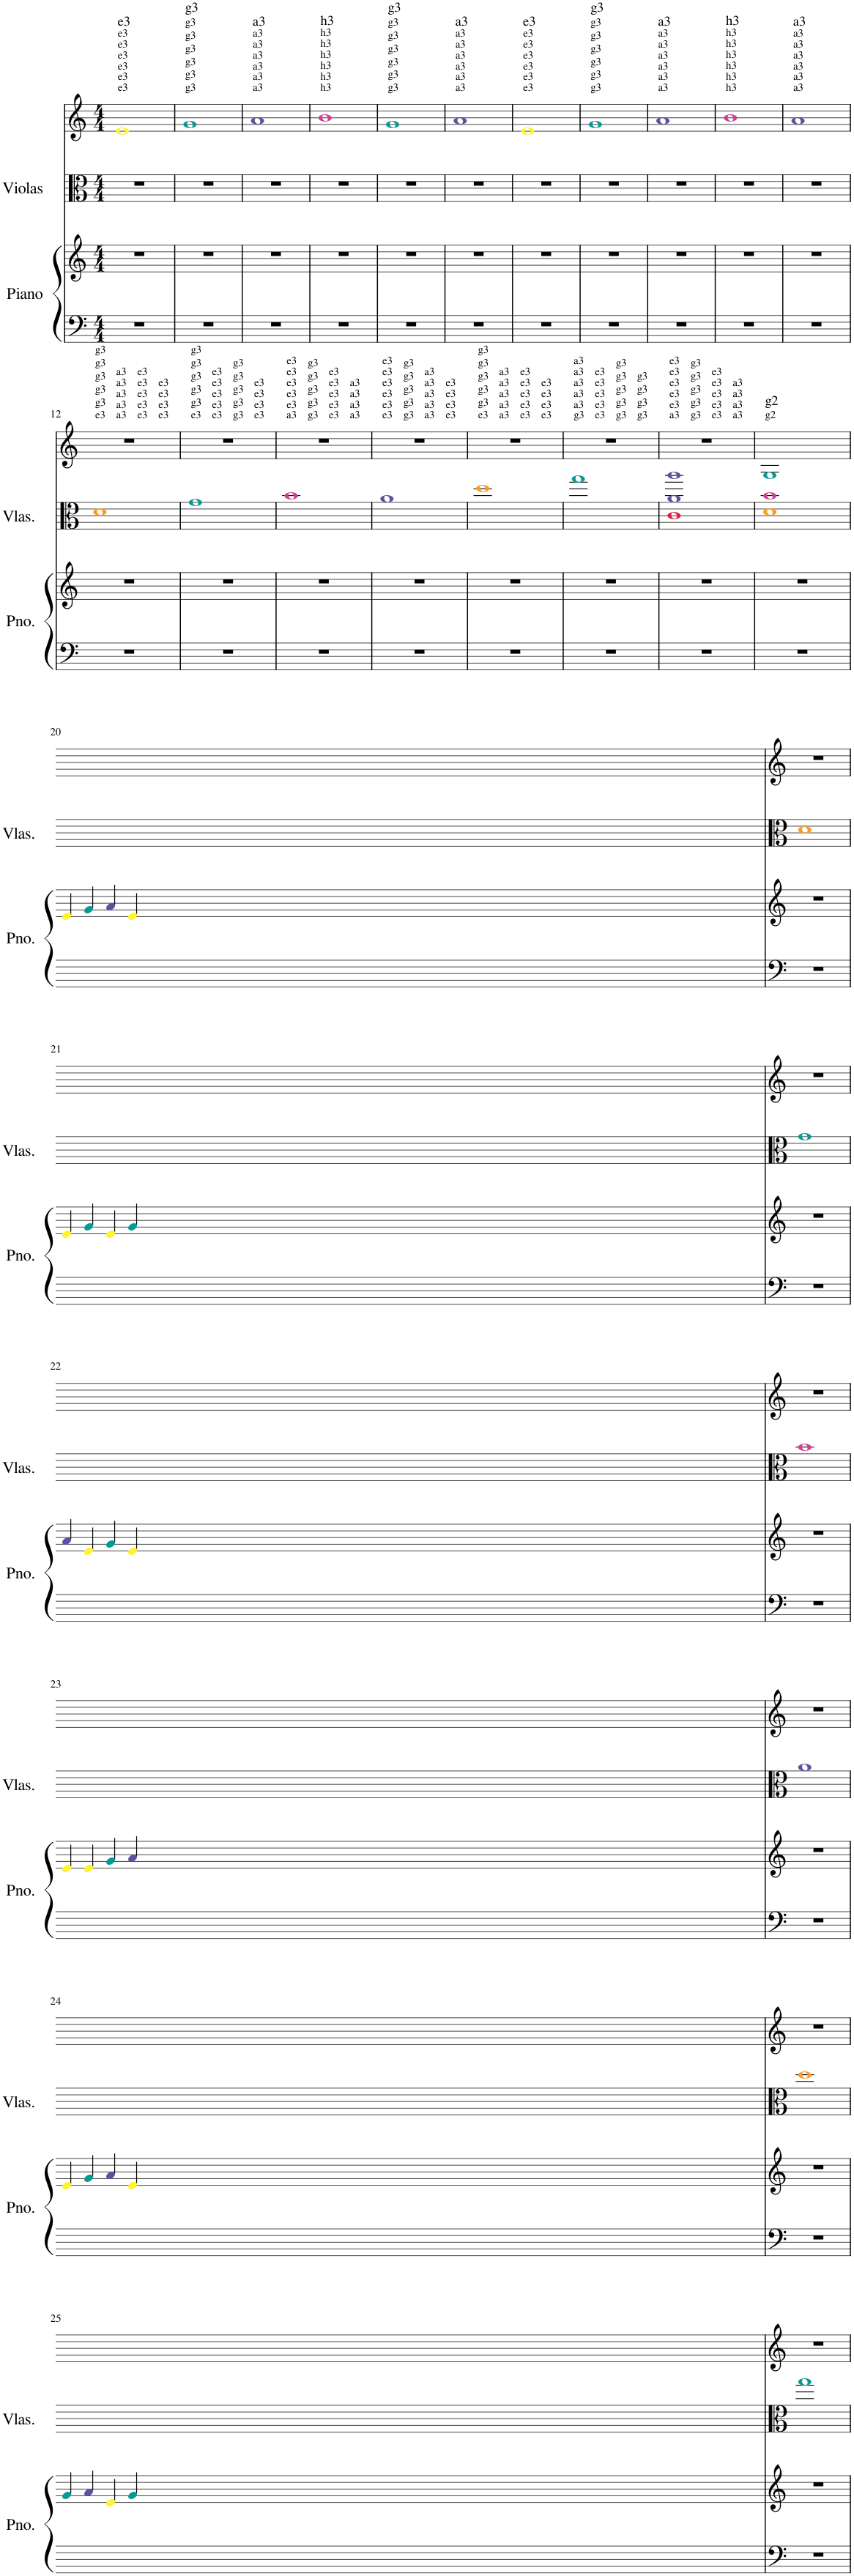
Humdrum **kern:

**kern	**kern	**kern	**kern
*part3	*part3	*part2	*part1
*staff4	*staff3	*staff2	*staff1
*I"Piano	*	*I"Violas	*I"StringInstrument
*I'Pno.	*	*I'Vlas.	*I'Str
*clefF4	*clefG2	*clefC3	*clefG2
*k[]	*k[]	*k[]	*k[]
*M4/4	*M4/4	*M4/4	*M4/4
=1	=1	=1	=1
!	!	!	!LO:TX:a:t=e3
!	!	!	!LO:TX:a:t=e3
!	!	!	!LO:TX:a:t=e3
!	!	!	!LO:TX:a:t=e3
!	!	!	!LO:TX:a:t=e3
!	!	!	!LO:TX:a:t=e3
!	!	!	!LO:TX:a:t=e3
1r	1r	1r	1ei
=2	=2	=2	=2
!	!	!	!LO:TX:a:t=g3
!	!	!	!LO:TX:a:t=g3
!	!	!	!LO:TX:a:t=g3
!	!	!	!LO:TX:a:t=g3
!	!	!	!LO:TX:a:t=g3
!	!	!	!LO:TX:a:t=g3
!	!	!	!LO:TX:a:t=g3
1r	1r	1r	1gj
=3	=3	=3	=3
!	!	!	!LO:TX:a:t=a3
!	!	!	!LO:TX:a:t=a3
!	!	!	!LO:TX:a:t=a3
!	!	!	!LO:TX:a:t=a3
!	!	!	!LO:TX:a:t=a3
!	!	!	!LO:TX:a:t=a3
!	!	!	!LO:TX:a:t=a3
1r	1r	1r	1aZ
=4	=4	=4	=4
!	!	!	!LO:TX:a:t=h3
!	!	!	!LO:TX:a:t=h3
!	!	!	!LO:TX:a:t=h3
!	!	!	!LO:TX:a:t=h3
!	!	!	!LO:TX:a:t=h3
!	!	!	!LO:TX:a:t=h3
!	!	!	!LO:TX:a:t=h3
1r	1r	1r	1bV
=5	=5	=5	=5
!	!	!	!LO:TX:a:t=g3
!	!	!	!LO:TX:a:t=g3
!	!	!	!LO:TX:a:t=g3
!	!	!	!LO:TX:a:t=g3
!	!	!	!LO:TX:a:t=g3
!	!	!	!LO:TX:a:t=g3
!	!	!	!LO:TX:a:t=g3
1r	1r	1r	1gj
=6	=6	=6	=6
!	!	!	!LO:TX:a:t=a3
!	!	!	!LO:TX:a:t=a3
!	!	!	!LO:TX:a:t=a3
!	!	!	!LO:TX:a:t=a3
!	!	!	!LO:TX:a:t=a3
!	!	!	!LO:TX:a:t=a3
!	!	!	!LO:TX:a:t=a3
1r	1r	1r	1aZ
=7	=7	=7	=7
!	!	!	!LO:TX:a:t=e3
!	!	!	!LO:TX:a:t=e3
!	!	!	!LO:TX:a:t=e3
!	!	!	!LO:TX:a:t=e3
!	!	!	!LO:TX:a:t=e3
!	!	!	!LO:TX:a:t=e3
!	!	!	!LO:TX:a:t=e3
1r	1r	1r	1ei
=8	=8	=8	=8
!	!	!	!LO:TX:a:t=g3
!	!	!	!LO:TX:a:t=g3
!	!	!	!LO:TX:a:t=g3
!	!	!	!LO:TX:a:t=g3
!	!	!	!LO:TX:a:t=g3
!	!	!	!LO:TX:a:t=g3
!	!	!	!LO:TX:a:t=g3
1r	1r	1r	1gj
=9	=9	=9	=9
!	!	!	!LO:TX:a:t=a3
!	!	!	!LO:TX:a:t=a3
!	!	!	!LO:TX:a:t=a3
!	!	!	!LO:TX:a:t=a3
!	!	!	!LO:TX:a:t=a3
!	!	!	!LO:TX:a:t=a3
!	!	!	!LO:TX:a:t=a3
1r	1r	1r	1aZ
=10	=10	=10	=10
!	!	!	!LO:TX:a:t=h3
!	!	!	!LO:TX:a:t=h3
!	!	!	!LO:TX:a:t=h3
!	!	!	!LO:TX:a:t=h3
!	!	!	!LO:TX:a:t=h3
!	!	!	!LO:TX:a:t=h3
!	!	!	!LO:TX:a:t=h3
1r	1r	1r	1bV
=11	=11	=11	=11
!	!	!	!LO:TX:a:t=a3
!	!	!	!LO:TX:a:t=a3
!	!	!	!LO:TX:a:t=a3
!	!	!	!LO:TX:a:t=a3
!	!	!	!LO:TX:a:t=a3
!	!	!	!LO:TX:a:t=a3
!	!	!	!LO:TX:a:t=a3
1r	1r	1r	1aZ
!!LO:LB:g=z
=12	=12	=12	=12
!	!	!	!LO:TX:a:t=e3
!	!	!	!LO:TX:a:t=g3
!	!	!	!LO:TX:a:t=g3
!	!	!	!LO:TX:a:t=g3
!	!	!	!LO:TX:a:t=g3
!	!	!	!LO:TX:a:t=g3
*	*	*	*^
*	*	*	*	*^
*	*	*	*	*	*^
1r	1r	1dN	1r	4ryy	2ryy	2.ryy
!	!	!	!	!LO:TX:a:t=a3	!	!
!	!	!	!	!LO:TX:a:t=a3	!	!
!	!	!	!	!LO:TX:a:t=a3	!	!
!	!	!	!	!LO:TX:a:t=a3	!	!
!	!	!	!	!LO:TX:a:t=a3	!	!
.	.	.	.	2.ryy	.	.
!	!	!	!	!	!LO:TX:a:t=e3	!
!	!	!	!	!	!LO:TX:a:t=e3	!
!	!	!	!	!	!LO:TX:a:t=e3	!
!	!	!	!	!	!LO:TX:a:t=e3	!
!	!	!	!	!	!LO:TX:a:t=e3	!
.	.	.	.	.	2ryy	.
!	!	!	!	!	!	!LO:TX:a:t=e3
!	!	!	!	!	!	!LO:TX:a:t=e3
!	!	!	!	!	!	!LO:TX:a:t=e3
!	!	!	!	!	!	!LO:TX:a:t=e3
.	.	.	.	.	.	4ryy
=13	=13	=13	=13	=13	=13	=13
!	!	!	!LO:TX:a:t=e3	!	!	!
!	!	!	!LO:TX:a:t=g3	!	!	!
!	!	!	!LO:TX:a:t=g3	!	!	!
!	!	!	!LO:TX:a:t=g3	!	!	!
!	!	!	!LO:TX:a:t=g3	!	!	!
!	!	!	!LO:TX:a:t=g3	!	!	!
1r	1r	1gj	1r	4ryy	2ryy	2.ryy
!	!	!	!	!LO:TX:a:t=e3	!	!
!	!	!	!	!LO:TX:a:t=e3	!	!
!	!	!	!	!LO:TX:a:t=e3	!	!
!	!	!	!	!LO:TX:a:t=e3	!	!
!	!	!	!	!LO:TX:a:t=e3	!	!
.	.	.	.	2.ryy	.	.
!	!	!	!	!	!LO:TX:a:t=g3	!
!	!	!	!	!	!LO:TX:a:t=g3	!
!	!	!	!	!	!LO:TX:a:t=g3	!
!	!	!	!	!	!LO:TX:a:t=g3	!
!	!	!	!	!	!LO:TX:a:t=g3	!
.	.	.	.	.	2ryy	.
!	!	!	!	!	!	!LO:TX:a:t=e3
!	!	!	!	!	!	!LO:TX:a:t=e3
!	!	!	!	!	!	!LO:TX:a:t=e3
!	!	!	!	!	!	!LO:TX:a:t=e3
.	.	.	.	.	.	4ryy
=14	=14	=14	=14	=14	=14	=14
!	!	!	!LO:TX:a:t=a3	!	!	!
!	!	!	!LO:TX:a:t=e3	!	!	!
!	!	!	!LO:TX:a:t=e3	!	!	!
!	!	!	!LO:TX:a:t=e3	!	!	!
!	!	!	!LO:TX:a:t=e3	!	!	!
!	!	!	!LO:TX:a:t=e3	!	!	!
1r	1r	1bV	1r	4ryy	2ryy	2.ryy
!	!	!	!	!LO:TX:a:t=g3	!	!
!	!	!	!	!LO:TX:a:t=g3	!	!
!	!	!	!	!LO:TX:a:t=g3	!	!
!	!	!	!	!LO:TX:a:t=g3	!	!
!	!	!	!	!LO:TX:a:t=g3	!	!
.	.	.	.	2.ryy	.	.
!	!	!	!	!	!LO:TX:a:t=e3	!
!	!	!	!	!	!LO:TX:a:t=e3	!
!	!	!	!	!	!LO:TX:a:t=e3	!
!	!	!	!	!	!LO:TX:a:t=e3	!
!	!	!	!	!	!LO:TX:a:t=e3	!
.	.	.	.	.	2ryy	.
!	!	!	!	!	!	!LO:TX:a:t=a3
!	!	!	!	!	!	!LO:TX:a:t=a3
!	!	!	!	!	!	!LO:TX:a:t=a3
!	!	!	!	!	!	!LO:TX:a:t=a3
.	.	.	.	.	.	4ryy
=15	=15	=15	=15	=15	=15	=15
!	!	!	!LO:TX:a:t=e3	!	!	!
!	!	!	!LO:TX:a:t=e3	!	!	!
!	!	!	!LO:TX:a:t=e3	!	!	!
!	!	!	!LO:TX:a:t=e3	!	!	!
!	!	!	!LO:TX:a:t=e3	!	!	!
!	!	!	!LO:TX:a:t=e3	!	!	!
1r	1r	1aZ	1r	4ryy	2ryy	2.ryy
!	!	!	!	!LO:TX:a:t=g3	!	!
!	!	!	!	!LO:TX:a:t=g3	!	!
!	!	!	!	!LO:TX:a:t=g3	!	!
!	!	!	!	!LO:TX:a:t=g3	!	!
!	!	!	!	!LO:TX:a:t=g3	!	!
.	.	.	.	2.ryy	.	.
!	!	!	!	!	!LO:TX:a:t=a3	!
!	!	!	!	!	!LO:TX:a:t=a3	!
!	!	!	!	!	!LO:TX:a:t=a3	!
!	!	!	!	!	!LO:TX:a:t=a3	!
!	!	!	!	!	!LO:TX:a:t=a3	!
.	.	.	.	.	2ryy	.
!	!	!	!	!	!	!LO:TX:a:t=e3
!	!	!	!	!	!	!LO:TX:a:t=e3
!	!	!	!	!	!	!LO:TX:a:t=e3
!	!	!	!	!	!	!LO:TX:a:t=e3
.	.	.	.	.	.	4ryy
=16	=16	=16	=16	=16	=16	=16
!	!	!	!LO:TX:a:t=e3	!	!	!
!	!	!	!LO:TX:a:t=g3	!	!	!
!	!	!	!LO:TX:a:t=g3	!	!	!
!	!	!	!LO:TX:a:t=g3	!	!	!
!	!	!	!LO:TX:a:t=g3	!	!	!
!	!	!	!LO:TX:a:t=g3	!	!	!
1r	1r	1ddN	1r	4ryy	2ryy	2.ryy
!	!	!	!	!LO:TX:a:t=a3	!	!
!	!	!	!	!LO:TX:a:t=a3	!	!
!	!	!	!	!LO:TX:a:t=a3	!	!
!	!	!	!	!LO:TX:a:t=a3	!	!
!	!	!	!	!LO:TX:a:t=a3	!	!
.	.	.	.	2.ryy	.	.
!	!	!	!	!	!LO:TX:a:t=e3	!
!	!	!	!	!	!LO:TX:a:t=e3	!
!	!	!	!	!	!LO:TX:a:t=e3	!
!	!	!	!	!	!LO:TX:a:t=e3	!
!	!	!	!	!	!LO:TX:a:t=e3	!
.	.	.	.	.	2ryy	.
!	!	!	!	!	!	!LO:TX:a:t=e3
!	!	!	!	!	!	!LO:TX:a:t=e3
!	!	!	!	!	!	!LO:TX:a:t=e3
!	!	!	!	!	!	!LO:TX:a:t=e3
.	.	.	.	.	.	4ryy
=17	=17	=17	=17	=17	=17	=17
!	!	!	!LO:TX:a:t=g3	!	!	!
!	!	!	!LO:TX:a:t=a3	!	!	!
!	!	!	!LO:TX:a:t=a3	!	!	!
!	!	!	!LO:TX:a:t=a3	!	!	!
!	!	!	!LO:TX:a:t=a3	!	!	!
!	!	!	!LO:TX:a:t=a3	!	!	!
1r	1r	1ggj	1r	4ryy	2ryy	2.ryy
!	!	!	!	!LO:TX:a:t=e3	!	!
!	!	!	!	!LO:TX:a:t=e3	!	!
!	!	!	!	!LO:TX:a:t=e3	!	!
!	!	!	!	!LO:TX:a:t=e3	!	!
!	!	!	!	!LO:TX:a:t=e3	!	!
.	.	.	.	2.ryy	.	.
!	!	!	!	!	!LO:TX:a:t=g3	!
!	!	!	!	!	!LO:TX:a:t=g3	!
!	!	!	!	!	!LO:TX:a:t=g3	!
!	!	!	!	!	!LO:TX:a:t=g3	!
!	!	!	!	!	!LO:TX:a:t=g3	!
.	.	.	.	.	2ryy	.
!	!	!	!	!	!	!LO:TX:a:t=g3
!	!	!	!	!	!	!LO:TX:a:t=g3
!	!	!	!	!	!	!LO:TX:a:t=g3
!	!	!	!	!	!	!LO:TX:a:t=g3
.	.	.	.	.	.	4ryy
=18	=18	=18	=18	=18	=18	=18
!	!	!	!LO:TX:a:t=a3	!	!	!
!	!	!	!LO:TX:a:t=e3	!	!	!
!	!	!	!LO:TX:a:t=e3	!	!	!
!	!	!	!LO:TX:a:t=e3	!	!	!
!	!	!	!LO:TX:a:t=e3	!	!	!
!	!	!	!LO:TX:a:t=e3	!	!	!
1r	1r	1cl 1aZ 1aaZ	1r	4ryy	2ryy	2.ryy
!	!	!	!	!LO:TX:a:t=g3	!	!
!	!	!	!	!LO:TX:a:t=g3	!	!
!	!	!	!	!LO:TX:a:t=g3	!	!
!	!	!	!	!LO:TX:a:t=g3	!	!
!	!	!	!	!LO:TX:a:t=g3	!	!
.	.	.	.	2.ryy	.	.
!	!	!	!	!	!LO:TX:a:t=e3	!
!	!	!	!	!	!LO:TX:a:t=e3	!
!	!	!	!	!	!LO:TX:a:t=e3	!
!	!	!	!	!	!LO:TX:a:t=e3	!
!	!	!	!	!	!LO:TX:a:t=e3	!
.	.	.	.	.	2ryy	.
!	!	!	!	!	!	!LO:TX:a:t=a3
!	!	!	!	!	!	!LO:TX:a:t=a3
!	!	!	!	!	!	!LO:TX:a:t=a3
!	!	!	!	!	!	!LO:TX:a:t=a3
.	.	.	.	.	.	4ryy
=19	=19	=19	=19	=19	=19	=19
!	!	!	!LO:TX:a:t=g2	!	!	!
!	!	!	!LO:TX:a:t=g2	!	!	!
*	*	*	*v	*v	*v	*v
1r	1r	1dN 1bV	1Gj
!!LO:LB:g=z
=20	=20	=20	=20
000ryy	4ei/	1dN	1r
.	4gj/	.	.
.	4aZ/	.	.
.	4ei/	.	.
.	1%7ryy	000ryy	000ryy
1r	1r	.	.
!!LO:LB:g=z
=21	=21	=21	=21
000ryy	4ei/	1gj	1r
.	4gj/	.	.
.	4ei/	.	.
.	4gj/	.	.
.	1%7ryy	000ryy	000ryy
1r	1r	.	.
!!LO:LB:g=z
=22	=22	=22	=22
000ryy	4aZ/	1bV	1r
.	4ei/	.	.
.	4gj/	.	.
.	4ei/	.	.
.	1%7ryy	000ryy	000ryy
1r	1r	.	.
!!LO:LB:g=z
=23	=23	=23	=23
000ryy	4ei/	1aZ	1r
.	4ei/	.	.
.	4gj/	.	.
.	4aZ/	.	.
.	1%7ryy	000ryy	000ryy
1r	1r	.	.
!!LO:LB:g=z
=24	=24	=24	=24
000ryy	4ei/	1ddN	1r
.	4gj/	.	.
.	4aZ/	.	.
.	4ei/	.	.
.	1%7ryy	000ryy	000ryy
1r	1r	.	.
!!LO:LB:g=z
=25	=25	=25	=25
000ryy	4gj/	1ggj	1r
.	4aZ/	.	.
.	4ei/	.	.
.	4gj/	.	.
.	1%7ryy	000ryy	000ryy
1r	1r	.	.
=	=	=	=
*-	*-	*-	*-
